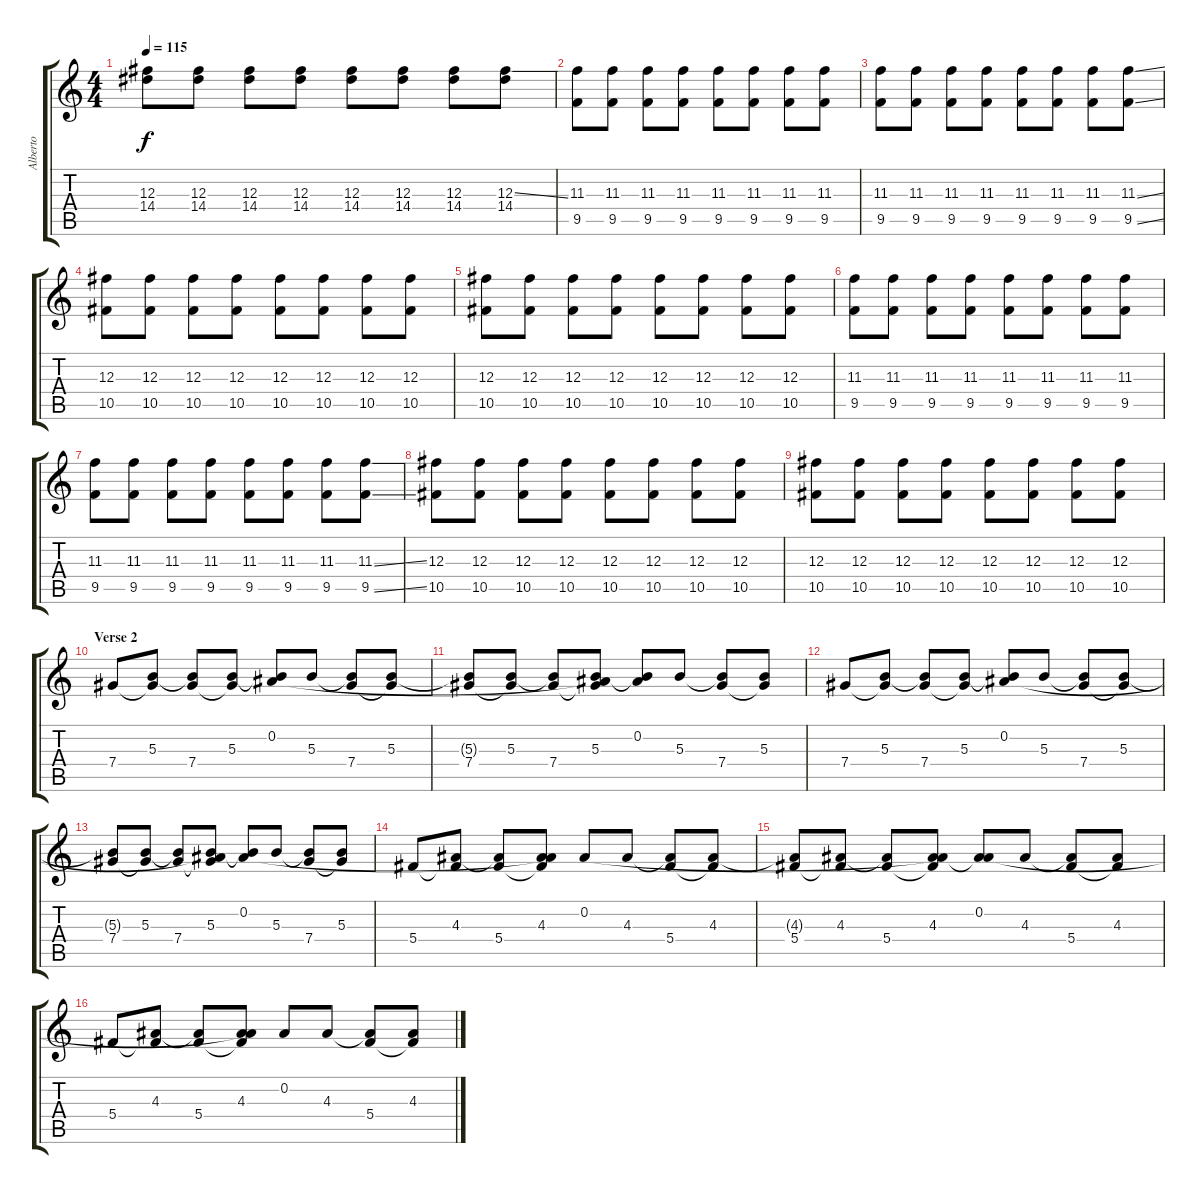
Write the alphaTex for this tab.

\track ("Alberto" "Alberto") {instrument distortionguitar}
\staff {score tabs}
\tuning (Eb4 Bb3 Gb3 Db3 Ab2 Eb2) {hide}
\ts (4 4)
\tempo 115
\clef g2
\ks c
(12.3 14.4).8{dy f} (12.3 14.4).8 (12.3 14.4).8 (12.3 14.4).8 (12.3 14.4).8 (12.3 14.4).8 (12.3 14.4).8 (12.3{ss} 14.4).8 |
(11.3 9.5).8 (11.3 9.5).8 (11.3 9.5).8 (11.3 9.5).8 (11.3 9.5).8 (11.3 9.5).8 (11.3 9.5).8 (11.3 9.5).8 |
(11.3 9.5).8 (11.3 9.5).8 (11.3 9.5).8 (11.3 9.5).8 (11.3 9.5).8 (11.3 9.5).8 (11.3 9.5).8 (11.3{ss} 9.5{ss}).8 |
(12.3 10.5).8 (12.3 10.5).8 (12.3 10.5).8 (12.3 10.5).8 (12.3 10.5).8 (12.3 10.5).8 (12.3 10.5).8 (12.3 10.5).8 |
(12.3 10.5).8 (12.3 10.5).8 (12.3 10.5).8 (12.3 10.5).8 (12.3 10.5).8 (12.3 10.5).8 (12.3 10.5).8 (12.3 10.5).8 |
(11.3 9.5).8 (11.3 9.5).8 (11.3 9.5).8 (11.3 9.5).8 (11.3 9.5).8 (11.3 9.5).8 (11.3 9.5).8 (11.3 9.5).8 |
(11.3 9.5).8 (11.3 9.5).8 (11.3 9.5).8 (11.3 9.5).8 (11.3 9.5).8 (11.3 9.5).8 (11.3 9.5).8 (11.3{ss} 9.5{ss}).8 |
(12.3 10.5).8 (12.3 10.5).8 (12.3 10.5).8 (12.3 10.5).8 (12.3 10.5).8 (12.3 10.5).8 (12.3 10.5).8 (12.3 10.5).8 |
(12.3 10.5).8 (12.3 10.5).8 (12.3 10.5).8 (12.3 10.5).8 (12.3 10.5).8 (12.3 10.5).8 (12.3 10.5).8 (12.3 10.5).8 |
\section ("" "Verse 2")
7.4.8{instrument electricguitarmuted} (5.3 7.4{t}).8 (5.3{t} 7.4).8 (5.3 7.4{t}).8 (0.2 5.3{t}).8 5.3.8 (5.3{t} 7.4).8 (5.3 7.4{t}).8 |
(5.3{t} 7.4).8 (5.3 7.4{t}).8 (5.3{t} 7.4).8 (0.2{t} 5.3 7.4{t}).8 (0.2 5.3{t}).8 5.3.8 (5.3{t} 7.4).8 (5.3 7.4{t}).8 |
7.4.8 (5.3 7.4{t}).8 (5.3{t} 7.4).8 (5.3 7.4{t}).8 (0.2 5.3{t}).8 5.3.8 (5.3{t} 7.4).8 (5.3 7.4{t}).8 |
(5.3{t} 7.4).8 (5.3 7.4{t}).8 (5.3{t} 7.4).8 (0.2{t} 5.3 7.4{t}).8 (0.2 5.3{t}).8 5.3.8 (5.3{t} 7.4).8 (5.3 7.4{t}).8 |
5.4.8 (4.3 5.4{t}).8 (4.3{t} 5.4).8 (0.2{t} 4.3 5.4{t}).8 0.2.8 4.3.8 (4.3{t} 5.4).8 (4.3 5.4{t}).8 |
(4.3{t} 5.4).8 (4.3 5.4{t}).8 (4.3{t} 5.4).8 (0.2{t} 4.3 5.4{t}).8 (0.2 4.3{t}).8 4.3.8 (4.3{t} 5.4).8 (4.3 5.4{t}).8 |
5.4.8 (4.3 5.4{t}).8 (4.3{t} 5.4).8 (0.2{t} 4.3 5.4{t}).8 0.2.8 4.3.8 (4.3{t} 5.4).8 (4.3 5.4{t}).8
